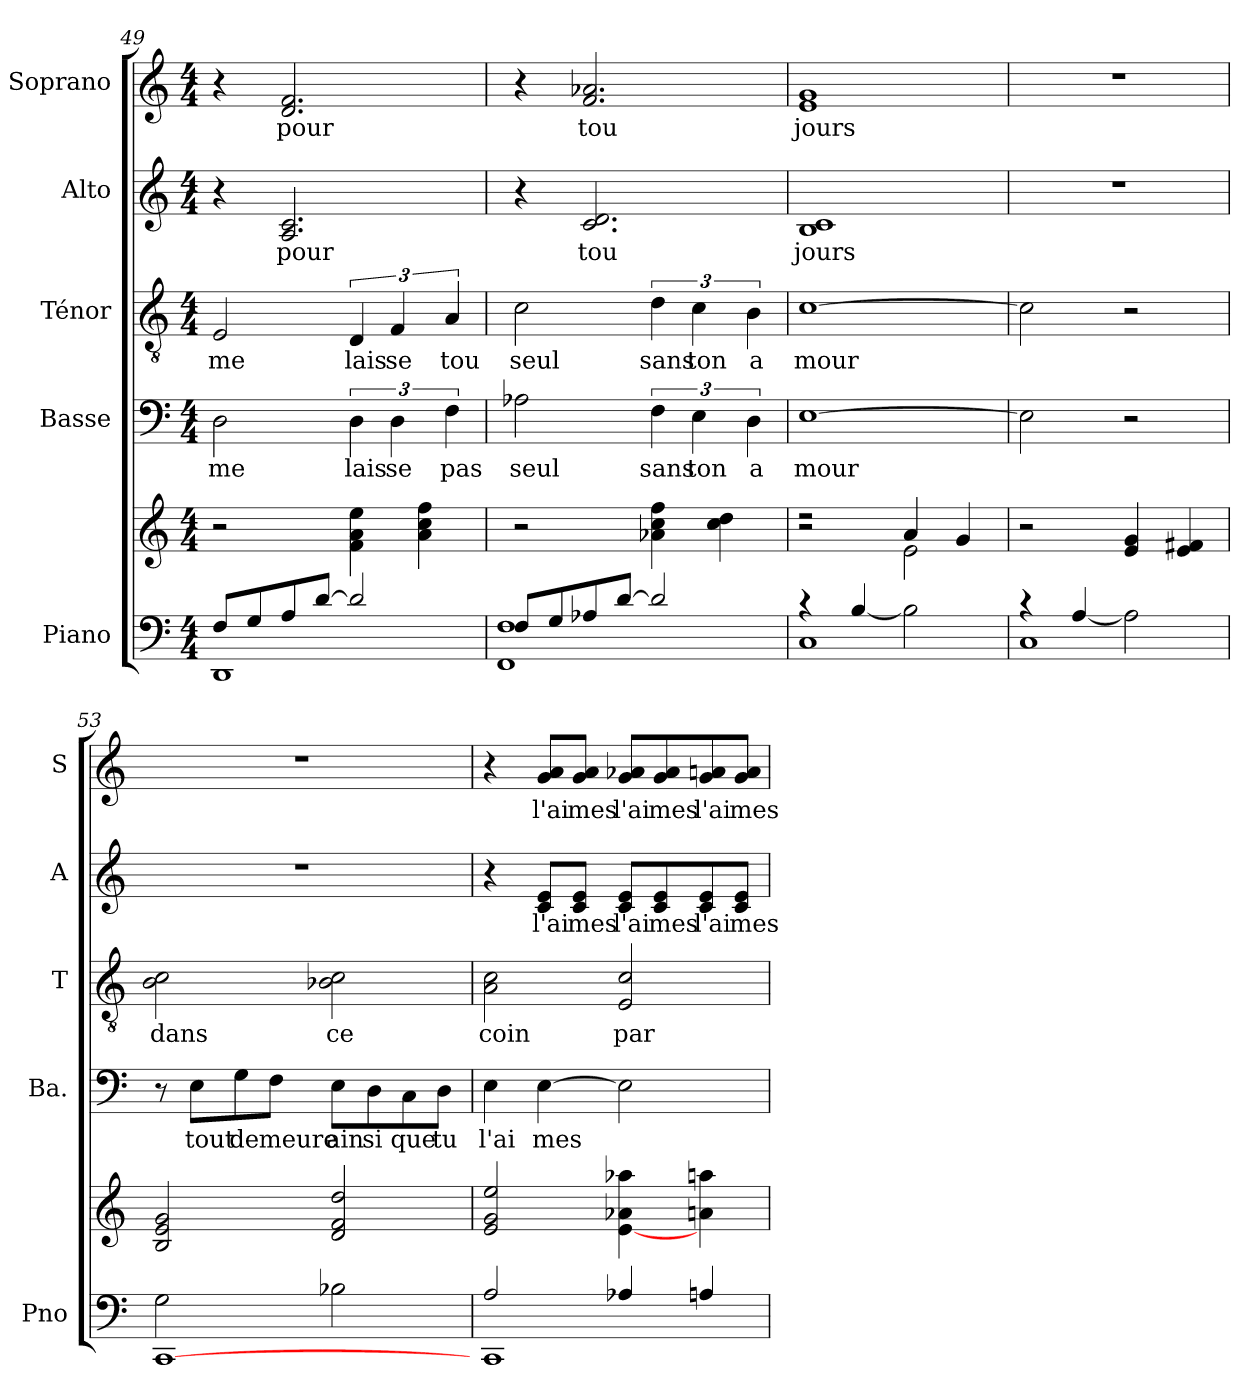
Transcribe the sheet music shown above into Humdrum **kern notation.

**kern	**kern	**kern	**text	**kern	**text	**kern	**text	**kern	**text
*part5	*part5	*part4	*part4	*part3	*part3	*part2	*part2	*part1	*part1
*staff6	*staff5	*staff4	*staff4	*staff3	*staff3	*staff2	*staff2	*staff1	*staff1
*I"Piano	*	*I"Basse	*	*I"Ténor	*	*I"Alto	*	*I"Soprano	*
*I'Pno	*	*I'Ba.	*	*I'T	*	*I'A	*	*I'S	*
!!LO:LB:g=z
*clefF4	*clefG2	*clefF4	*	*clefGv2	*	*clefG2	*	*clefG2	*
*k[]	*k[]	*k[]	*	*k[]	*	*k[]	*	*k[]	*
*C:	*C:	*C:	*	*C:	*	*C:	*	*C:	*
*M4/4	*M4/4	*M4/4	*	*M4/4	*	*M4/4	*	*M4/4	*
=49	=49	=49	=49	=49	=49	=49	=49	=49	=49
*^	*	*	*	*	*	*	*	*	*
!	!	!	!	!LO:LY:b	!	!	!	!	!	!
!	!	!	!	!	!	!LO:LY:b	!	!	!	!
8F/L	1DD	2r	2D\	me	2E/	me	4r	.	4r	.
8G/	.	.	.	.	.	.	.	.	.	.
!	!	!	!	!	!	!	!	!LO:LY:b	!	!
!	!	!	!	!	!	!	!	!	!	!LO:LY:b
8A/	.	.	.	.	.	.	2.A/ 2.c/	pour	2.d/ 2.f/	pour
[>8d/J	.	.	.	.	.	.	.	.	.	.
!	!	!	!	!LO:LY:b	!	!	!	!	!	!
!	!	!	!	!	!	!LO:LY:b	!	!	!	!
2d/]	.	4f\ 4a\ 4ee\	6D\	lais	6D/	lais	.	.	.	.
!	!	!	!	!LO:LY:b	!	!	!	!	!	!
!	!	!	!	!	!	!LO:LY:b	!	!	!	!
.	.	.	6D\	se	6F/	se	.	.	.	.
.	.	4a\ 4cc\ 4ff\	.	.	.	.	.	.	.	.
!	!	!	!	!LO:LY:b	!	!	!	!	!	!
!	!	!	!	!	!	!LO:LY:b	!	!	!	!
.	.	.	6F\	pas	6A/	tou	.	.	.	.
=50	=50	=50	=50	=50	=50	=50	=50	=50	=50	=50
!	!	!	!	!LO:LY:b	!	!	!	!	!	!
!	!	!	!	!	!	!LO:LY:b	!	!	!	!
8F/L	1FF 1F	2r	2A-X\	seul	2c\	seul	4r	.	4r	.
8G/	.	.	.	.	.	.	.	.	.	.
!	!	!	!	!	!	!	!	!LO:LY:b	!	!
!	!	!	!	!	!	!	!	!	!	!LO:LY:b
8A-X/	.	.	.	.	.	.	2.c/ 2.d/	tou	2.f/ 2.a-X/	tou
[>8d/J	.	.	.	.	.	.	.	.	.	.
!	!	!	!	!LO:LY:b	!	!	!	!	!	!
!	!	!	!	!	!	!LO:LY:b	!	!	!	!
2d/]	.	4a-X\ 4cc\ 4ff\	6F\	sans	6d\	sans	.	.	.	.
!	!	!	!	!LO:LY:b	!	!	!	!	!	!
!	!	!	!	!	!	!LO:LY:b	!	!	!	!
.	.	.	6E\	ton	6c\	ton	.	.	.	.
.	.	4cc\ 4dd\	.	.	.	.	.	.	.	.
!	!	!	!	!LO:LY:b	!	!	!	!	!	!
!	!	!	!	!	!	!LO:LY:b	!	!	!	!
.	.	.	6D\	a	6B\	a	.	.	.	.
=51	=51	=51	=51	=51	=51	=51	=51	=51	=51	=51
*	*	*^	*	*	*	*	*	*	*	*
!	!	!	!	!	!LO:LY:b	!	!	!	!	!	!
!	!	!	!	!	!	!	!LO:LY:b	!	!	!	!
!	!	!	!	!	!	!	!	!	!LO:LY:b	!	!
!	!	!	!	!	!	!	!	!	!	!	!LO:LY:b
1C	4rB	2r	2rcc	[1E	mour	[1c	mour	1B 1c	jours	1e 1g	jours
.	[>4B/	.	.	.	.	.	.	.	.	.	.
.	2B\]	2e\	4a/	.	.	.	.	.	.	.	.
.	.	.	4g/	.	.	.	.	.	.	.	.
*	*	*v	*v	*	*	*	*	*	*	*	*
=52	=52	=52	=52	=52	=52	=52	=52	=52	=52	=52
1C	4rB	2r	2E\]	.	2c\]	.	1r	.	1r	.
.	[>4A/	.	.	.	.	.	.	.	.	.
.	2A\]	4e/ 4g/	2r	.	2r	.	.	.	.	.
.	.	4e/ 4f#X/	.	.	.	.	.	.	.	.
!!LO:PB:g=z
=53	=53	=53	=53	=53	=53	=53	=53	=53	=53	=53
!	!	!	!	!	!	!LO:LY:b	!	!	!	!
[>1CC	2G\	2B/ 2e/ 2g/	8r	.	2B\ 2c\	dans	1r	.	1r	.
!	!	!	!	!LO:LY:b	!	!	!	!	!	!
.	.	.	8E\L	tout	.	.	.	.	.	.
!	!	!	!	!LO:LY:b	!	!	!	!	!	!
.	.	.	8G\	de	.	.	.	.	.	.
!	!	!	!	!LO:LY:b	!	!	!	!	!	!
.	.	.	8F\J	meure	.	.	.	.	.	.
!	!	!	!	!LO:LY:b	!	!	!	!	!	!
!	!	!	!	!	!	!LO:LY:b	!	!	!	!
.	2B-X\	2d/ 2f/ 2dd/	8E\L	ain	2B-X\ 2c\	ce	.	.	.	.
!	!	!	!	!LO:LY:b	!	!	!	!	!	!
.	.	.	8D\	si	.	.	.	.	.	.
!	!	!	!	!LO:LY:b	!	!	!	!	!	!
.	.	.	8C\	que	.	.	.	.	.	.
!	!	!	!	!LO:LY:b	!	!	!	!	!	!
.	.	.	8D\J	tu	.	.	.	.	.	.
=54	=54	=54	=54	=54	=54	=54	=54	=54	=54	=54
!	!	!	!	!LO:LY:b	!	!	!	!	!	!
!	!	!	!	!	!	!LO:LY:b	!	!	!	!
2A/	1CC	2e/ 2g/ 2ee/	4E\	l'ai	2A\ 2c\	coin	4r	.	4r	.
!	!	!	!	!LO:LY:b	!	!	!	!	!	!
!	!	!	!	!	!	!	!	!LO:LY:b	!	!
!	!	!	!	!	!	!	!	!	!	!LO:LY:b
.	.	.	[4E\	mes	.	.	8c/ 8e/L	l'ai	8g/ 8a/L	l'ai
!	!	!	!	!	!	!	!	!LO:LY:b	!	!
!	!	!	!	!	!	!	!	!	!	!LO:LY:b
.	.	.	.	.	.	.	8c/ 8e/J	mes	8g/ 8a/J	mes
!	!	!	!	!	!	!LO:LY:b	!	!	!	!
!	!	!	!	!	!	!	!	!LO:LY:b	!	!
!	!	!	!	!	!	!	!	!	!	!LO:LY:b
4A-X/	.	[4e\ 4a-X\ 4aa-X\	2E\]	.	2E/ 2c/	par	8c/ 8e/L	l'ai	8g/ 8a-X/L	l'ai
!	!	!	!	!	!	!	!	!LO:LY:b	!	!
!	!	!	!	!	!	!	!	!	!	!LO:LY:b
.	.	.	.	.	.	.	8c/ 8e/	mes	8g/ 8a-/	mes
!	!	!	!	!	!	!	!	!LO:LY:b	!	!
!	!	!	!	!	!	!	!	!	!	!LO:LY:b
4An/	.	4an\ 4aan\	.	.	.	.	8c/ 8e/	l'ai	8g/ 8an/	l'ai
!	!	!	!	!	!	!	!	!LO:LY:b	!	!
!	!	!	!	!	!	!	!	!	!	!LO:LY:b
.	.	.	.	.	.	.	8c/ 8e/J	mes	8g/ 8a/J	mes
*v	*v	*	*	*	*	*	*	*	*	*
=	=	=	=	=	=	=	=	=	=
*-	*-	*-	*-	*-	*-	*-	*-	*-	*-
